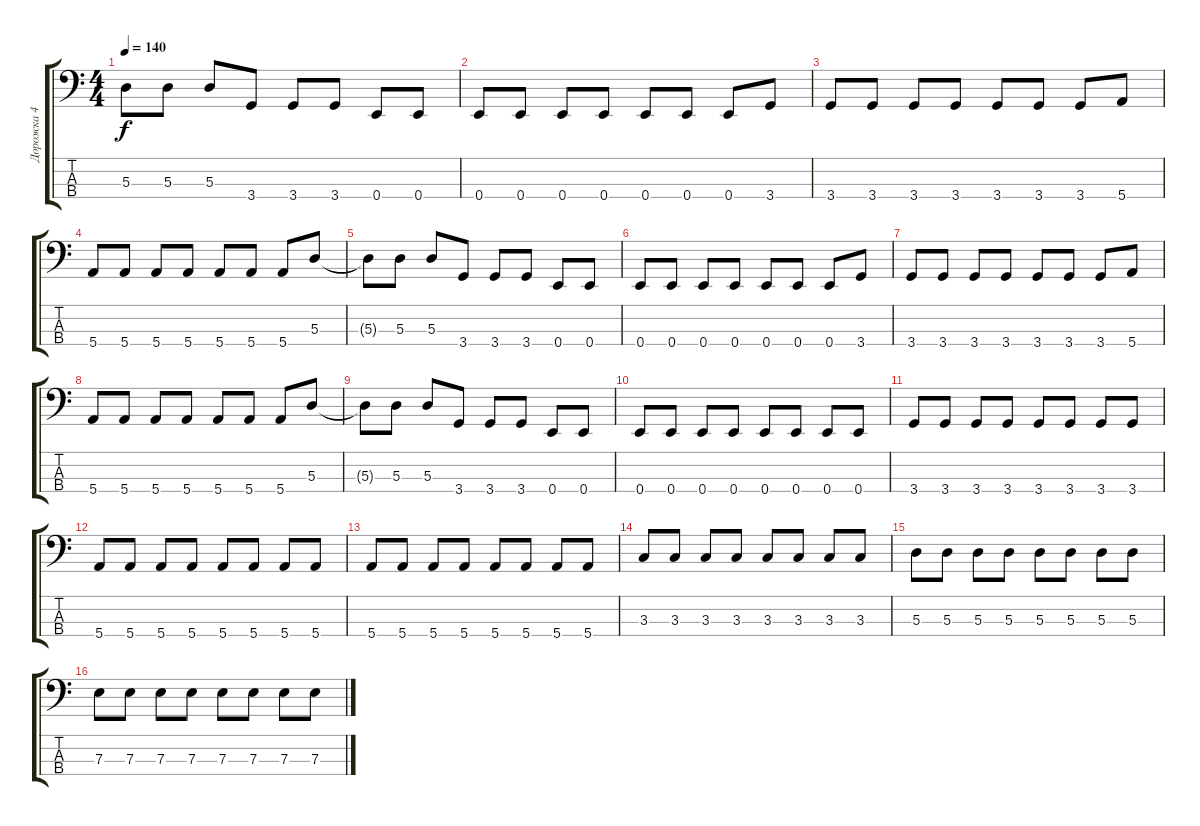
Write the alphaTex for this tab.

\track ("Дорожка 4" "Дорожка 4") {instrument electricbasspick}
\staff {score tabs}
\tuning (G2 D2 A1 E1) {hide}
\ts (4 4)
\tempo 140
\clef f4
\ks c
5.3{t}.8{dy f} 5.3.8 5.3.8 3.4.8 3.4.8 3.4.8 0.4.8 0.4.8 |
0.4.8 0.4.8 0.4.8 0.4.8 0.4.8 0.4.8 0.4.8 3.4.8 |
3.4.8 3.4.8 3.4.8 3.4.8 3.4.8 3.4.8 3.4.8 5.4.8 |
5.4.8 5.4.8 5.4.8 5.4.8 5.4.8 5.4.8 5.4.8 5.3.8 |
5.3{t}.8 5.3.8 5.3.8 3.4.8 3.4.8 3.4.8 0.4.8 0.4.8 |
0.4.8 0.4.8 0.4.8 0.4.8 0.4.8 0.4.8 0.4.8 3.4.8 |
3.4.8 3.4.8 3.4.8 3.4.8 3.4.8 3.4.8 3.4.8 5.4.8 |
5.4.8 5.4.8 5.4.8 5.4.8 5.4.8 5.4.8 5.4.8 5.3.8 |
5.3{t}.8 5.3.8 5.3.8 3.4.8 3.4.8 3.4.8 0.4.8 0.4.8 |
0.4.8 0.4.8 0.4.8 0.4.8 0.4.8 0.4.8 0.4.8 0.4.8 |
3.4.8 3.4.8 3.4.8 3.4.8 3.4.8 3.4.8 3.4.8 3.4.8 |
5.4.8 5.4.8 5.4.8 5.4.8 5.4.8 5.4.8 5.4.8 5.4.8 |
5.4.8 5.4.8 5.4.8 5.4.8 5.4.8 5.4.8 5.4.8 5.4.8 |
3.3.8 3.3.8 3.3.8 3.3.8 3.3.8 3.3.8 3.3.8 3.3.8 |
5.3.8 5.3.8 5.3.8 5.3.8 5.3.8 5.3.8 5.3.8 5.3.8 |
7.3.8 7.3.8 7.3.8 7.3.8 7.3.8 7.3.8 7.3.8 7.3.8
